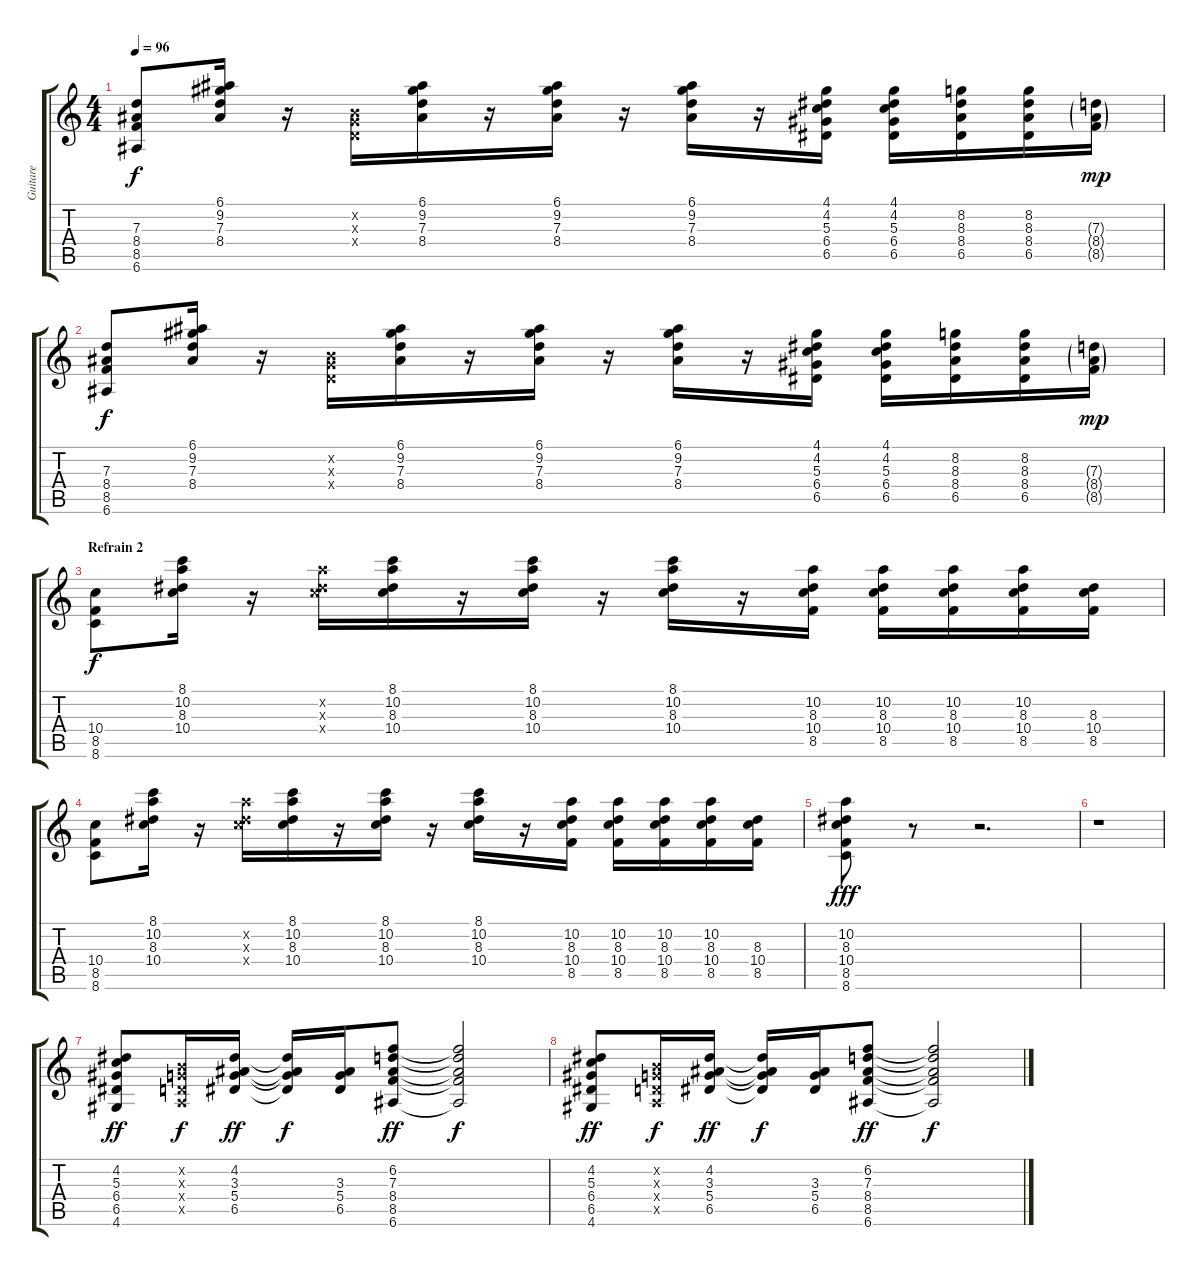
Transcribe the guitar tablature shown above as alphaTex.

\track ("Guitare" "Guitare") {instrument electricguitarmuted}
\staff {score tabs}
\tuning (E4 B3 G3 D3 A2 E2) {hide}
\ts (4 4)
\tempo 96
\clef g2
\ks c
(7.3 8.4 8.5 6.6).8{dy f} (6.1 9.2 7.3 8.4).16 r.16 (0.2{x} 0.3{x} 0.4{x}).16 (6.1 9.2 7.3 8.4).16 r.16 (6.1 9.2 7.3 8.4).16 r.16 (6.1 9.2 7.3 8.4).16 r.16 (4.1 4.2 5.3 6.4 6.5).16 (4.1 4.2 5.3 6.4 6.5).16 (8.2 8.3 8.4 6.5).16 (8.2 8.3 8.4 6.5).16 (7.3{g} 8.4{g} 8.5{g}).16{dy mp} |
(7.3 8.4 8.5 6.6).8{dy f} (6.1 9.2 7.3 8.4).16 r.16 (0.2{x} 0.3{x} 0.4{x}).16 (6.1 9.2 7.3 8.4).16 r.16 (6.1 9.2 7.3 8.4).16 r.16 (6.1 9.2 7.3 8.4).16 r.16 (4.1 4.2 5.3 6.4 6.5).16 (4.1 4.2 5.3 6.4 6.5).16 (8.2 8.3 8.4 6.5).16 (8.2 8.3 8.4 6.5).16 (7.3{g} 8.4{g} 8.5{g}).16{dy mp} |
\section ("" "Refrain 2")
(10.4 8.5 8.6).8{dy f} (8.1 10.2 8.3 10.4).16 r.16 (10.2{x} 8.3{x} 10.4{x}).16 (8.1 10.2 8.3 10.4).16 r.16 (8.1 10.2 8.3 10.4).16 r.16 (8.1 10.2 8.3 10.4).16 r.16 (10.2 8.3 10.4 8.5).16 (10.2 8.3 10.4 8.5).16 (10.2 8.3 10.4 8.5).16 (10.2 8.3 10.4 8.5).16 (8.3 10.4 8.5).16 |
(10.4 8.5 8.6).8 (8.1 10.2 8.3 10.4).16 r.16 (10.2{x} 8.3{x} 10.4{x}).16 (8.1 10.2 8.3 10.4).16 r.16 (8.1 10.2 8.3 10.4).16 r.16 (8.1 10.2 8.3 10.4).16 r.16 (10.2 8.3 10.4 8.5).16 (10.2 8.3 10.4 8.5).16 (10.2 8.3 10.4 8.5).16 (10.2 8.3 10.4 8.5).16 (8.3 10.4 8.5).16 |
(10.2 8.3 10.4 8.5 8.6).8{dy fff} r.8 r.2{d} |
r.1 |
(4.2 5.3 6.4 6.5 4.6).8{dy ff} (0.2{x} 0.3{x} 0.4{x} 0.5{x}).16{dy f} (4.2 3.3 5.4 6.5).16{dy ff} (4.2{t} 3.3{t} 5.4{t} 6.5{t}).16{dy f} (3.3 5.4 6.5).16 (6.2 7.3 8.4 8.5 6.6).8{dy ff} (6.2{t} 7.3{t} 8.4{t} 8.5{t} 6.6{t}).2{dy f} |
(4.2 5.3 6.4 6.5 4.6).8{dy ff} (0.2{x} 0.3{x} 0.4{x} 0.5{x}).16{dy f} (4.2 3.3 5.4 6.5).16{dy ff} (4.2{t} 3.3{t} 5.4{t} 6.5{t}).16{dy f} (3.3 5.4 6.5).16 (6.2 7.3 8.4 8.5 6.6).8{dy ff} (6.2{t} 7.3{t} 8.4{t} 8.5{t} 6.6{t}).2{dy f}
